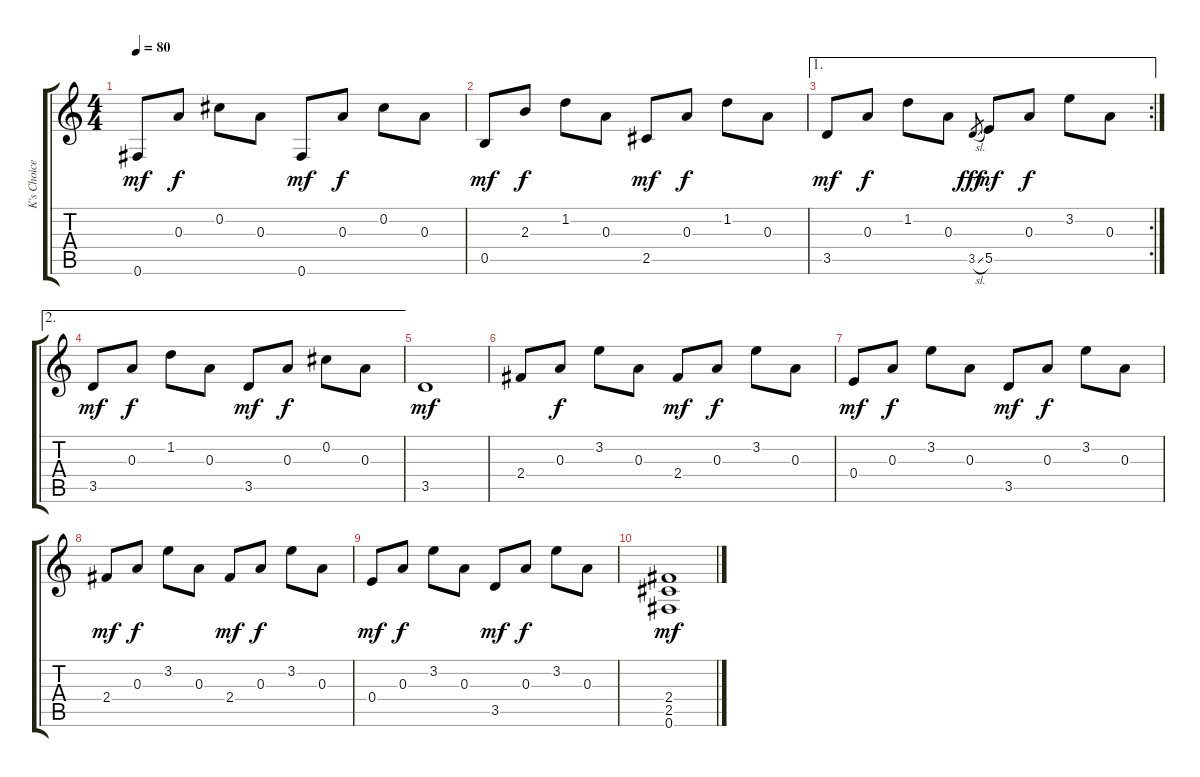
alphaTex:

\track ("K's Choice" "K's Choice") {instrument electricguitarjazz}
\staff {score tabs}
\tuning (Gb4 Db4 A3 E3 B2 Gb2) {hide}
\ts (4 4)
\tempo 80
\clef g2
\ks c
0.6.8{dy mf} 0.3.8{dy f} 0.2.8 0.3.8 0.6.8{dy mf} 0.3.8{dy f} 0.2.8 0.3.8 |
0.5.8{dy mf} 2.3.8{dy f} 1.2.8 0.3.8 2.5.8{dy mf} 0.3.8{dy f} 1.2.8 0.3.8 |
\ae 1
\rc 2
3.5.8{dy mf} 0.3.8{dy f} 1.2.8 0.3.8 3.5{sl}.8{gr dy fff} 5.5.8{dy mf} 0.3.8{dy f} 3.2.8 0.3.8 |
\ae 2
3.5.8{dy mf} 0.3.8{dy f} 1.2.8 0.3.8 3.5.8{dy mf} 0.3.8{dy f} 0.2.8 0.3.8 |
3.5.1{dy mf} |
2.4.8 0.3.8{dy f} 3.2.8 0.3.8 2.4.8{dy mf} 0.3.8{dy f} 3.2.8 0.3.8 |
0.4.8{dy mf} 0.3.8{dy f} 3.2.8 0.3.8 3.5.8{dy mf} 0.3.8{dy f} 3.2.8 0.3.8 |
2.4.8{dy mf} 0.3.8{dy f} 3.2.8 0.3.8 2.4.8{dy mf} 0.3.8{dy f} 3.2.8 0.3.8 |
0.4.8{dy mf} 0.3.8{dy f} 3.2.8 0.3.8 3.5.8{dy mf} 0.3.8{dy f} 3.2.8 0.3.8 |
(2.4 2.5 0.6).1{dy mf}
